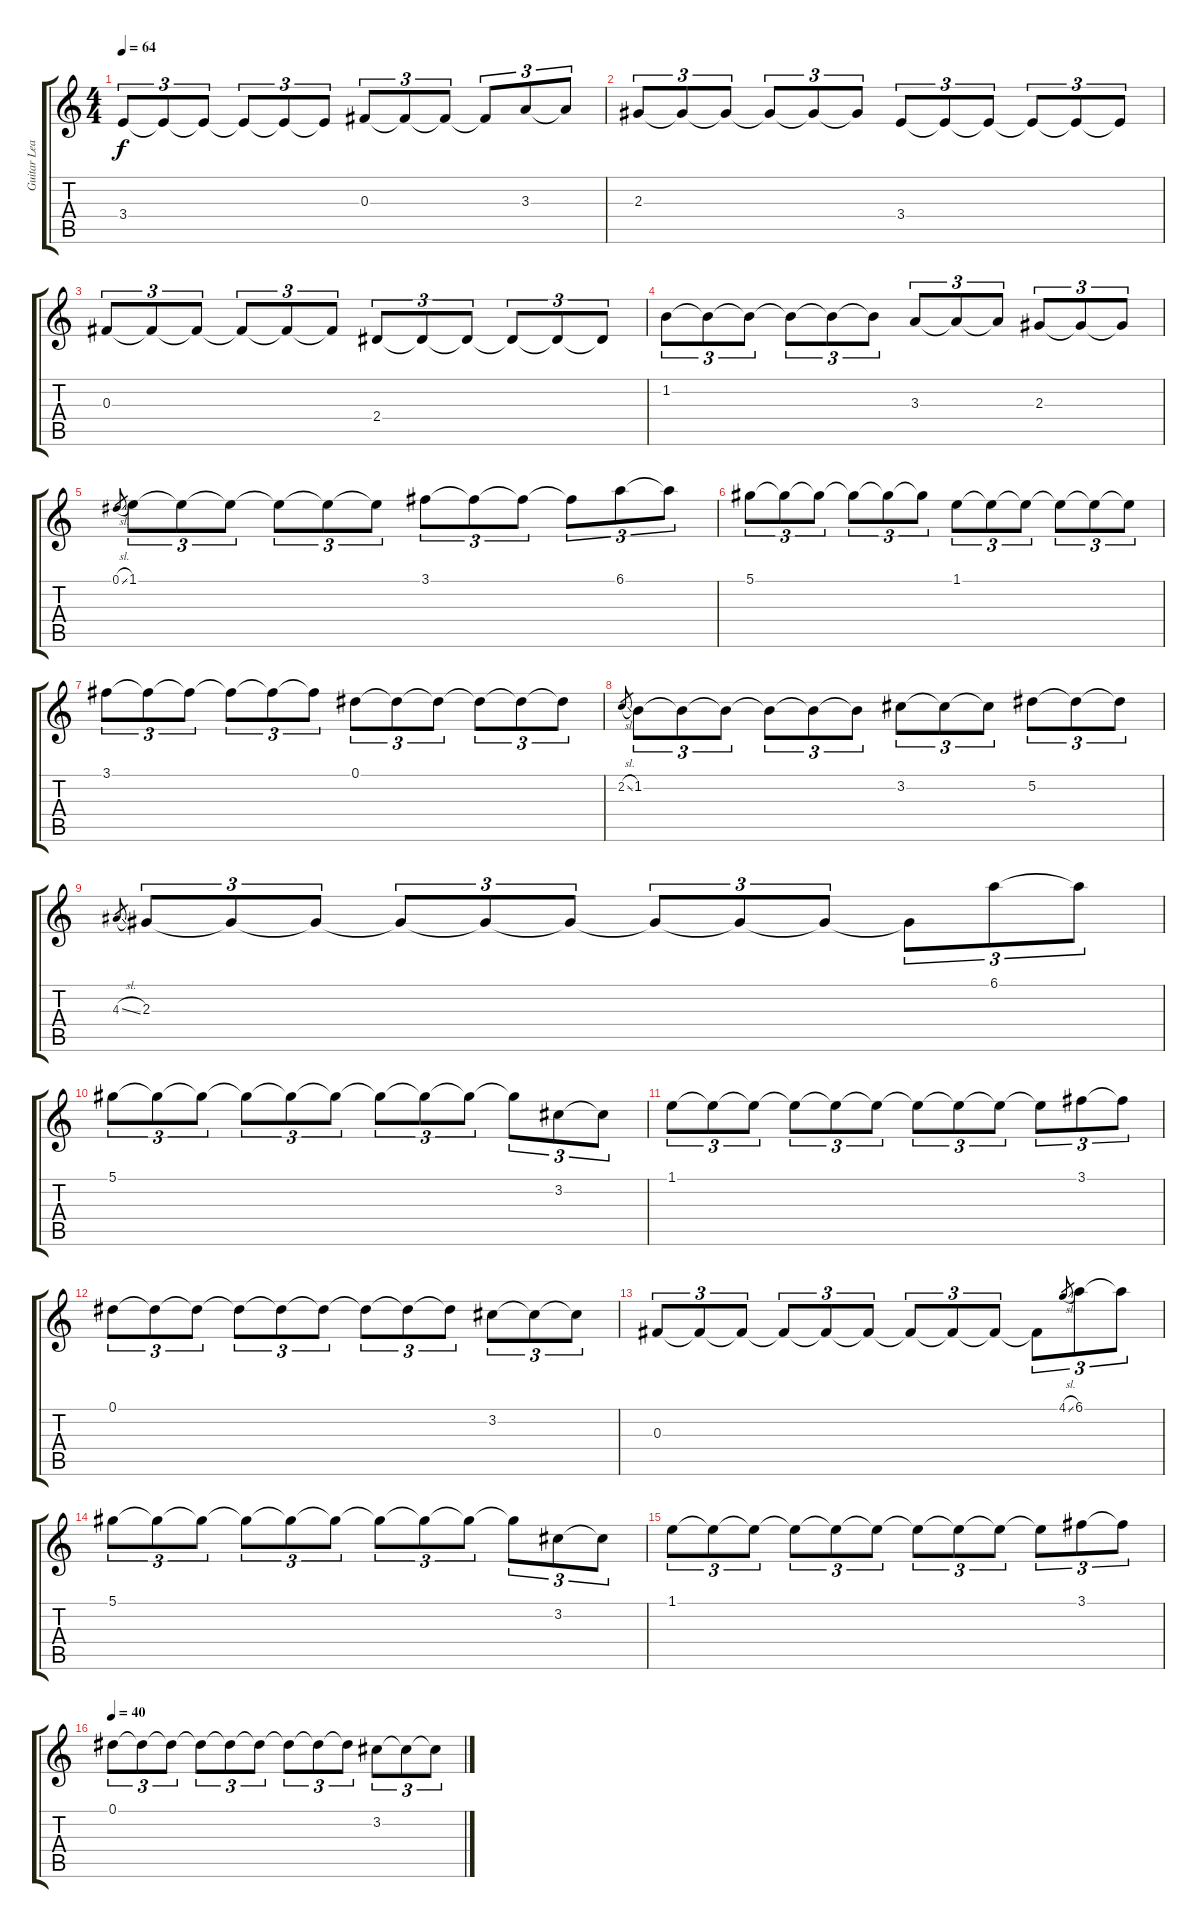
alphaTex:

\track ("Guitar Lead" "Guitar Lea") {instrument electricguitarclean}
\staff {score tabs}
\tuning (Eb4 Bb3 Gb3 Db3 Ab2 Db2) {hide}
\ts (4 4)
\tempo 64
\clef g2
\ks c
3.4.8{tu (3 2) dy f} 3.4{t}.8{tu (3 2)} 3.4{t}.8{tu (3 2)} 3.4{t}.8{tu (3 2)} 3.4{t}.8{tu (3 2)} 3.4{t}.8{tu (3 2)} 0.3.8{tu (3 2)} 0.3{t}.8{tu (3 2)} 0.3{t}.8{tu (3 2)} 0.3{t}.8{tu (3 2)} 3.3.8{tu (3 2)} 3.3{t}.8{tu (3 2)} |
2.3.8{tu (3 2)} 2.3{t}.8{tu (3 2)} 2.3{t}.8{tu (3 2)} 2.3{t}.8{tu (3 2)} 2.3{t}.8{tu (3 2)} 2.3{t}.8{tu (3 2)} 3.4.8{tu (3 2)} 3.4{t}.8{tu (3 2)} 3.4{t}.8{tu (3 2)} 3.4{t}.8{tu (3 2)} 3.4{t}.8{tu (3 2)} 3.4{t}.8{tu (3 2)} |
0.3.8{tu (3 2)} 0.3{t}.8{tu (3 2)} 0.3{t}.8{tu (3 2)} 0.3{t}.8{tu (3 2)} 0.3{t}.8{tu (3 2)} 0.3{t}.8{tu (3 2)} 2.4.8{tu (3 2)} 2.4{t}.8{tu (3 2)} 2.4{t}.8{tu (3 2)} 2.4{t}.8{tu (3 2)} 2.4{t}.8{tu (3 2)} 2.4{t}.8{tu (3 2)} |
1.2.8{tu (3 2)} 1.2{t}.8{tu (3 2)} 1.2{t}.8{tu (3 2)} 1.2{t}.8{tu (3 2)} 1.2{t}.8{tu (3 2)} 1.2{t}.8{tu (3 2)} 3.3.8{tu (3 2)} 3.3{t}.8{tu (3 2)} 3.3{t}.8{tu (3 2)} 2.3.8{tu (3 2)} 2.3{t}.8{tu (3 2)} 2.3{t}.8{tu (3 2)} |
0.1{sl}.8{gr} 1.1.8{tu (3 2)} 1.1{t}.8{tu (3 2)} 1.1{t}.8{tu (3 2)} 1.1{t}.8{tu (3 2)} 1.1{t}.8{tu (3 2)} 1.1{t}.8{tu (3 2)} 3.1.8{tu (3 2)} 3.1{t}.8{tu (3 2)} 3.1{t}.8{tu (3 2)} 3.1{t}.8{tu (3 2)} 6.1.8{tu (3 2)} 6.1{t}.8{tu (3 2)} |
5.1.8{tu (3 2)} 5.1{t}.8{tu (3 2)} 5.1{t}.8{tu (3 2)} 5.1{t}.8{tu (3 2)} 5.1{t}.8{tu (3 2)} 5.1{t}.8{tu (3 2)} 1.1.8{tu (3 2)} 1.1{t}.8{tu (3 2)} 1.1{t}.8{tu (3 2)} 1.1{t}.8{tu (3 2)} 1.1{t}.8{tu (3 2)} 1.1{t}.8{tu (3 2)} |
3.1.8{tu (3 2)} 3.1{t}.8{tu (3 2)} 3.1{t}.8{tu (3 2)} 3.1{t}.8{tu (3 2)} 3.1{t}.8{tu (3 2)} 3.1{t}.8{tu (3 2)} 0.1.8{tu (3 2)} 0.1{t}.8{tu (3 2)} 0.1{t}.8{tu (3 2)} 0.1{t}.8{tu (3 2)} 0.1{t}.8{tu (3 2)} 0.1{t}.8{tu (3 2)} |
2.2{sl}.8{gr} 1.2.8{tu (3 2)} 1.2{t}.8{tu (3 2)} 1.2{t}.8{tu (3 2)} 1.2{t}.8{tu (3 2)} 1.2{t}.8{tu (3 2)} 1.2{t}.8{tu (3 2)} 3.2.8{tu (3 2)} 3.2{t}.8{tu (3 2)} 3.2{t}.8{tu (3 2)} 5.2.8{tu (3 2)} 5.2{t}.8{tu (3 2)} 5.2{t}.8{tu (3 2)} |
4.3{sl}.8{gr} 2.3.8{tu (3 2)} 2.3{t}.8{tu (3 2)} 2.3{t}.8{tu (3 2)} 2.3{t}.8{tu (3 2)} 2.3{t}.8{tu (3 2)} 2.3{t}.8{tu (3 2)} 2.3{t}.8{tu (3 2)} 2.3{t}.8{tu (3 2)} 2.3{t}.8{tu (3 2)} 2.3{t}.8{tu (3 2)} 6.1.8{tu (3 2)} 6.1{t}.8{tu (3 2)} |
5.1.8{tu (3 2)} 5.1{t}.8{tu (3 2)} 5.1{t}.8{tu (3 2)} 5.1{t}.8{tu (3 2)} 5.1{t}.8{tu (3 2)} 5.1{t}.8{tu (3 2)} 5.1{t}.8{tu (3 2)} 5.1{t}.8{tu (3 2)} 5.1{t}.8{tu (3 2)} 5.1{t}.8{tu (3 2)} 3.2.8{tu (3 2)} 3.2{t}.8{tu (3 2)} |
1.1.8{tu (3 2)} 1.1{t}.8{tu (3 2)} 1.1{t}.8{tu (3 2)} 1.1{t}.8{tu (3 2)} 1.1{t}.8{tu (3 2)} 1.1{t}.8{tu (3 2)} 1.1{t}.8{tu (3 2)} 1.1{t}.8{tu (3 2)} 1.1{t}.8{tu (3 2)} 1.1{t}.8{tu (3 2)} 3.1.8{tu (3 2)} 3.1{t}.8{tu (3 2)} |
0.1.8{tu (3 2)} 0.1{t}.8{tu (3 2)} 0.1{t}.8{tu (3 2)} 0.1{t}.8{tu (3 2)} 0.1{t}.8{tu (3 2)} 0.1{t}.8{tu (3 2)} 0.1{t}.8{tu (3 2)} 0.1{t}.8{tu (3 2)} 0.1{t}.8{tu (3 2)} 3.2.8{tu (3 2)} 3.2{t}.8{tu (3 2)} 3.2{t}.8{tu (3 2)} |
0.3.8{tu (3 2)} 0.3{t}.8{tu (3 2)} 0.3{t}.8{tu (3 2)} 0.3{t}.8{tu (3 2)} 0.3{t}.8{tu (3 2)} 0.3{t}.8{tu (3 2)} 0.3{t}.8{tu (3 2)} 0.3{t}.8{tu (3 2)} 0.3{t}.8{tu (3 2)} 0.3{t}.8{tu (3 2)} 4.1{sl}.8{gr} 6.1.8{tu (3 2)} 6.1{t}.8{tu (3 2)} |
5.1.8{tu (3 2)} 5.1{t}.8{tu (3 2)} 5.1{t}.8{tu (3 2)} 5.1{t}.8{tu (3 2)} 5.1{t}.8{tu (3 2)} 5.1{t}.8{tu (3 2)} 5.1{t}.8{tu (3 2)} 5.1{t}.8{tu (3 2)} 5.1{t}.8{tu (3 2)} 5.1{t}.8{tu (3 2)} 3.2.8{tu (3 2)} 3.2{t}.8{tu (3 2)} |
1.1.8{tu (3 2)} 1.1{t}.8{tu (3 2)} 1.1{t}.8{tu (3 2)} 1.1{t}.8{tu (3 2)} 1.1{t}.8{tu (3 2)} 1.1{t}.8{tu (3 2)} 1.1{t}.8{tu (3 2)} 1.1{t}.8{tu (3 2)} 1.1{t}.8{tu (3 2)} 1.1{t}.8{tu (3 2)} 3.1.8{tu (3 2)} 3.1{t}.8{tu (3 2)} |
\tempo 40
0.1.8{tu (3 2)} 0.1{t}.8{tu (3 2)} 0.1{t}.8{tu (3 2)} 0.1{t}.8{tu (3 2)} 0.1{t}.8{tu (3 2)} 0.1{t}.8{tu (3 2)} 0.1{t}.8{tu (3 2)} 0.1{t}.8{tu (3 2)} 0.1{t}.8{tu (3 2)} 3.2.8{tu (3 2)} 3.2{t}.8{tu (3 2)} 3.2{t}.8{tu (3 2)}
